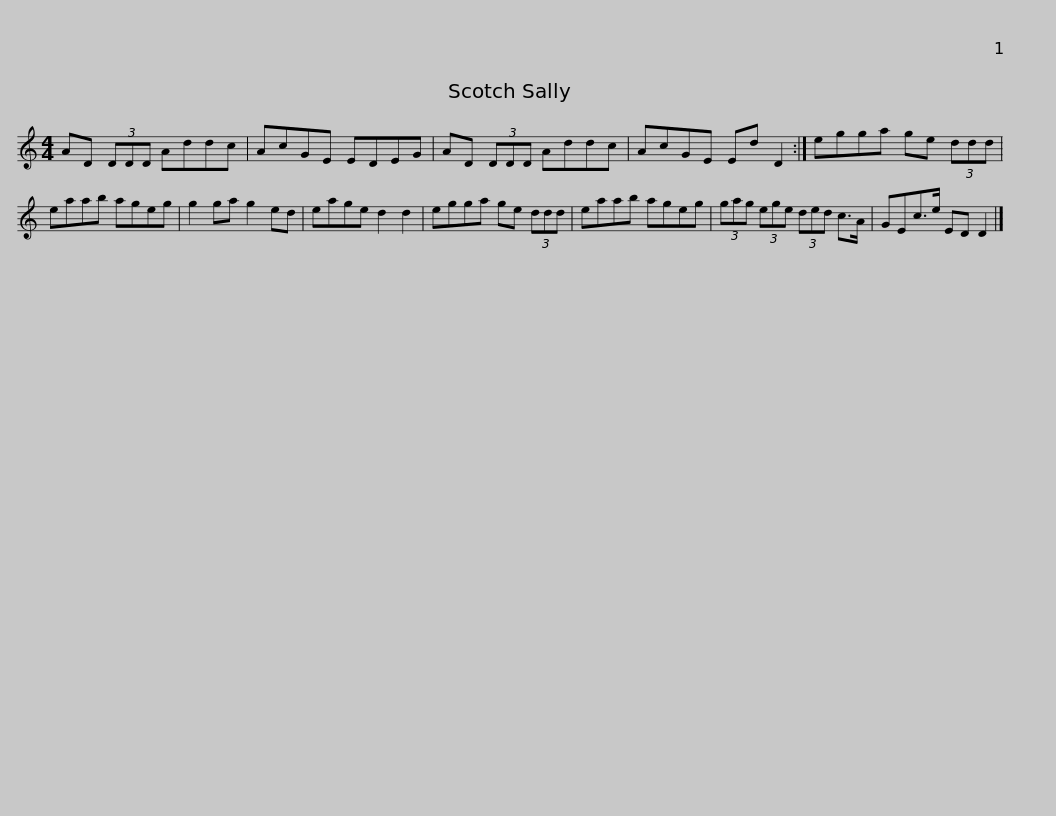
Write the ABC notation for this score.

X:1
L:1/8
M:4/4
I:linebreak $
K:C
V:1 treble
V:1
 AD (3DDD Addc | AcGE EDEG | AD (3DDD Addc | AcGE Ed D2 :| egga ge (3ddd |$ %5
 eaab ageg | g2 ga g2 ed | eage d2 d2 | egga ge (3ddd | eaab ageg |$ %10
 (3gag (3ege (3ded c>A | GEc>e ED D2 |] %12
